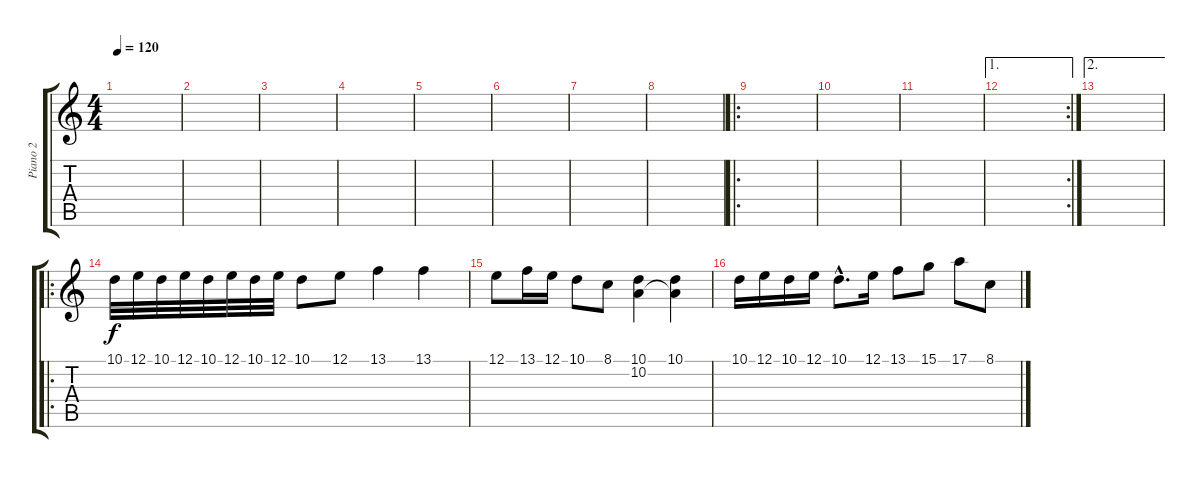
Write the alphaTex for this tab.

\track ("Piano 2" "Piano 2") {instrument brightacousticpiano}
\staff {score tabs}
\tuning (E4 B3 G3 D3 A2 E2) {hide}
\ts (4 4)
\tempo 120
\clef g2
\ks c
|
|
|
|
|
|
|
|
\ro
|
|
|
\ae 1
\rc 2
|
\ae 2
|
\ro
10.1.32 12.1.32 10.1.32 12.1.32 10.1.32 12.1.32 10.1.32 12.1.32 10.1.8 12.1.8 13.1.4 13.1.4 |
12.1.8 13.1.16 12.1.16 10.1.8 8.1.8 (10.1 10.2).4 (10.1 10.2{t}).4 |
10.1.16 12.1.16 10.1.16 12.1.16 10.1{hac}.8{d} 12.1.16 13.1.8 15.1.8 17.1.8 8.1.8
